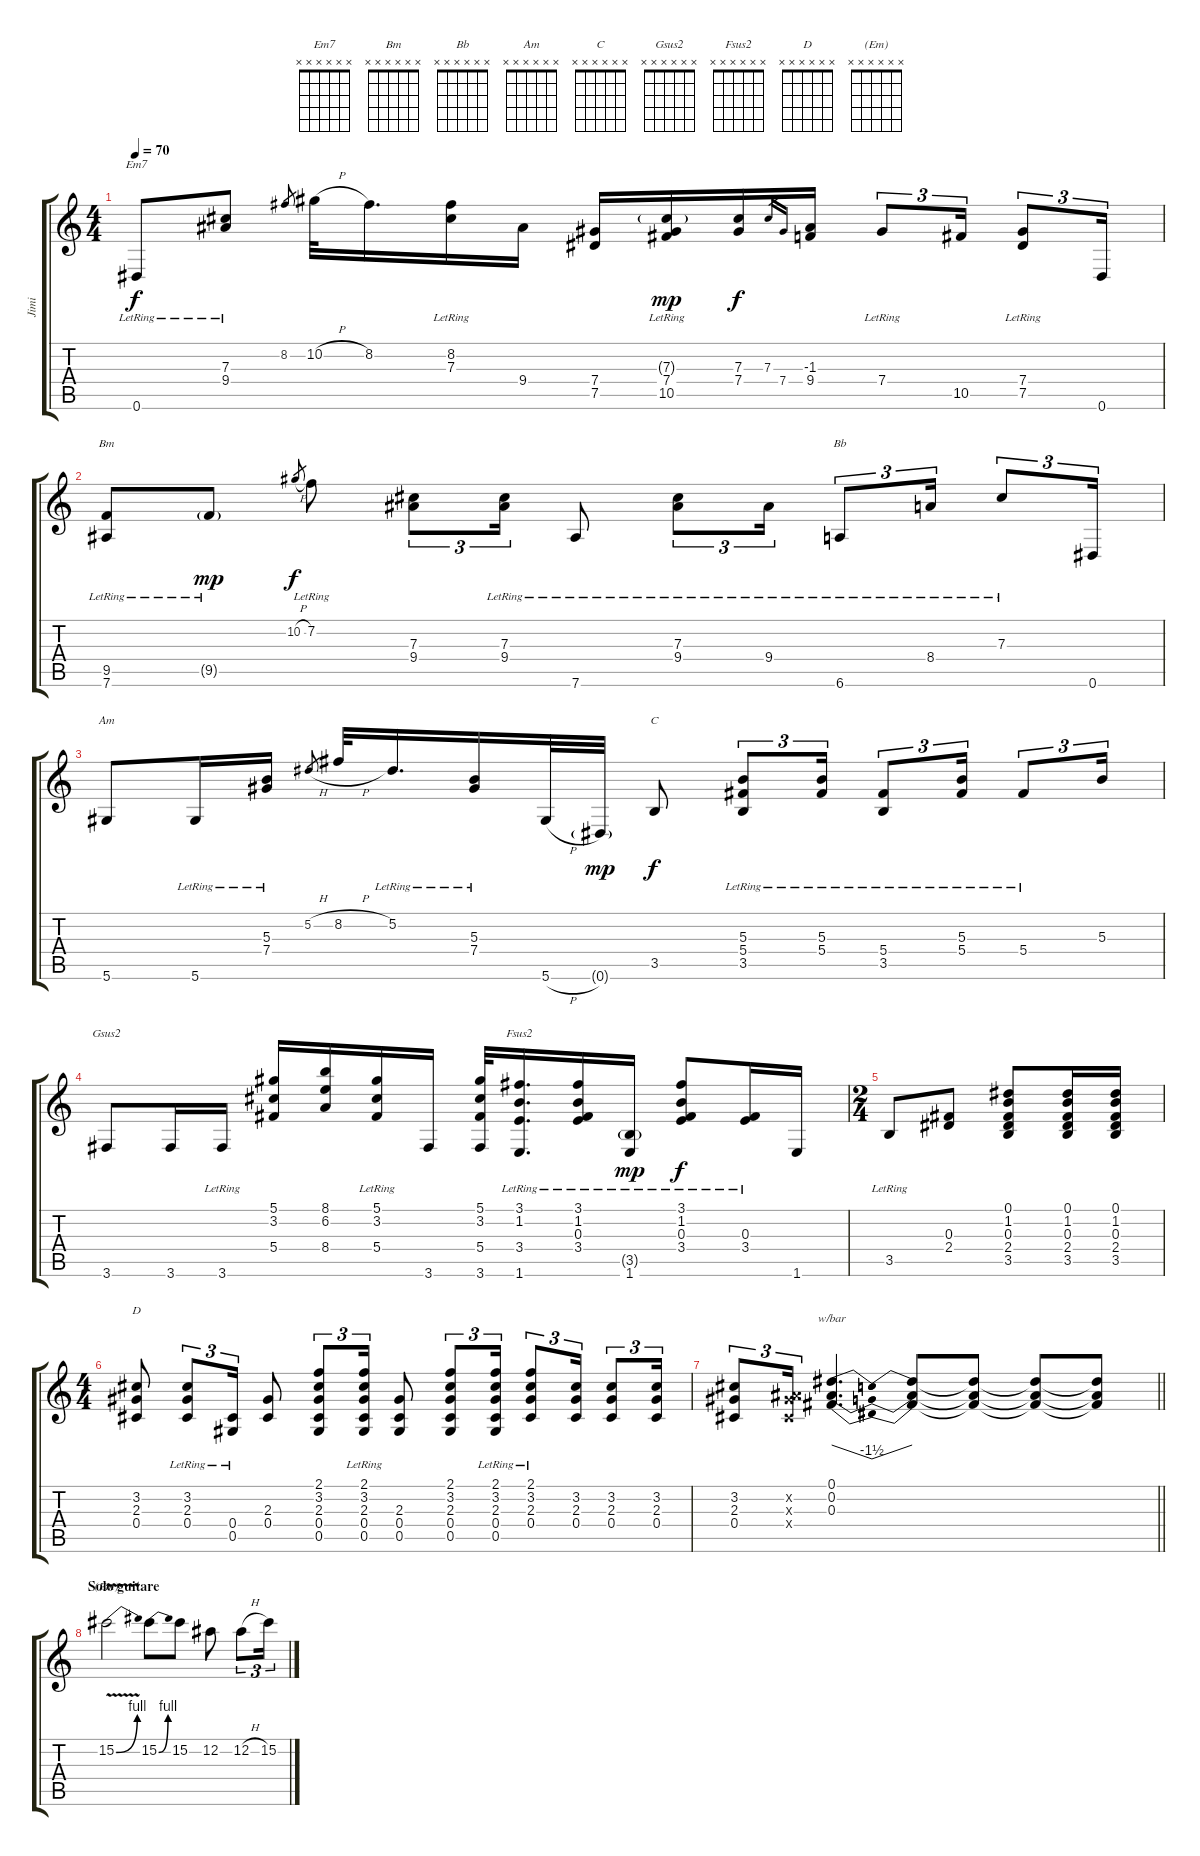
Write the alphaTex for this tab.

\track ("Jimi" "Jimi") {instrument electricguitarjazz}
\staff {score tabs}
\tuning (Eb4 Bb3 Gb3 Db3 Ab2 Eb2) {hide}
\chord ("Em7" x x x x x x)
\chord ("Bm" x x x x x x)
\chord ("Bb" x x x x x x)
\chord ("Am" x x x x x x)
\chord ("C" x x x x x x)
\chord ("Gsus2" x x x x x x)
\chord ("Fsus2" x x x x x x)
\chord ("D" x x x x x x)
\chord ("(Em)" x x x x x x)
\ts (4 4)
\tempo 70
\clef g2
\ks c
0.6{lr}.8{ch "Em7" dy f} (7.3{lr} 9.4{lr}).8 8.2.8{gr} 10.2{h}.32 8.2.16{d} (8.2 7.3{lr}).16 9.4.16 (7.4 7.5).16 (7.3{g} 7.4 10.5{lr}).16{dy mp} (7.3 7.4).16{dy f} 7.3.16{gr} 7.4.16{gr} (-1.3 9.4).16 7.4{lr}.8{tu (3 2)} 10.5.16{tu (3 2)} (7.4{lr} 7.5{lr}).8{tu (3 2)} 0.6.16{tu (3 2)} |
(9.5 7.6{lr}).8{ch "Bm"} 9.5{g lr}.8{dy mp} 10.2{h}.8{gr dy f} 7.2{lr}.8 (7.3 9.4).8{tu (3 2)} (7.3{lr} 9.4{lr}).16{tu (3 2)} 7.6{lr}.8 (7.3{lr} 9.4).8{tu (3 2)} 9.4{lr}.16{tu (3 2)} 6.6{lr}.8{tu (3 2) ch "Bb"} 8.4{lr}.16{tu (3 2)} 7.3{lr}.8{tu (3 2)} 0.6.16{tu (3 2)} |
5.6.8{ch "Am"} 5.6{lr}.16 (5.3{lr} 7.4{lr}).16 5.2{h}.8{gr} 8.2{h}.32 5.2{lr}.16{d} (5.3{lr} 7.4{lr}).16 5.6{h}.32 0.6{g}.32{dy mp} 3.5.8{ch "C" dy f} (5.3 5.4 3.5{lr}).8{tu (3 2)} (5.3{lr} 5.4).16{tu (3 2)} (5.4 3.5{lr}).8{tu (3 2)} (5.3{lr} 5.4).16{tu (3 2)} 5.4{lr}.8{tu (3 2)} 5.3.16{tu (3 2)} |
3.6.8{ch "Gsus2"} 3.6.16 3.6{lr}.16 (5.1 3.2 5.4).16 (8.1 6.2 8.4).16 (5.1{lr} 3.2{lr} 5.4{lr}).16 3.6.16 (5.1 3.2 5.4 3.6).32 (3.1 1.2 3.4 1.6{lr}).16{d ch "Fsus2"} (3.1{lr} 1.2{lr} 0.3{lr} 3.4{lr}).16 (3.5{g lr} 1.6{lr}).16{dy mp} (3.1{lr} 1.2{lr} 0.3 3.4).8{dy f} (0.3{lr} 3.4{lr}).16 1.6.16 |
\ts (2 4)
3.5{lr}.8 (0.3 2.4).8 (0.1 1.2 0.3 2.4 3.5).8 (0.1 1.2 0.3 2.4 3.5).16 (0.1 1.2 0.3 2.4 3.5).16 |
\ts (4 4)
(3.2 2.3 0.4).8{ch "D"} (3.2{lr} 2.3{lr} 0.4).8{tu (3 2)} (0.4 0.5{lr}).16{tu (3 2)} (2.3 0.4).8 (2.1 3.2 2.3 0.4 0.5).8{tu (3 2)} (2.1{lr} 3.2{lr} 2.3 0.4 0.5).16{tu (3 2)} (2.3 0.4 0.5).8 (2.1 3.2 2.3 0.4 0.5).8{tu (3 2)} (2.1 3.2 2.3 0.4 0.5{lr}).16{tu (3 2)} (2.1{lr} 3.2 2.3 0.4).8{tu (3 2)} (3.2 2.3 0.4).16{tu (3 2)} (3.2 2.3 0.4).8{tu (3 2)} (3.2 2.3 0.4).16{tu (3 2)} |
\barLineRight lightlight
(3.2 2.3 0.4).8{tu (3 2)} (0.2{x} 2.3{x} 0.4{x}).16{tu (3 2)} (0.1 0.2 0.3).4{d tbe (dip default 0 0 30 -6 60 0)} (0.1{t} 0.2{t} 0.3{t}).8 (0.1{t} 0.2{t} 0.3{t}).8 (0.1{t} 0.2{t} 0.3{t}).8 (0.1{t} 0.2{t} 0.3{t}).8 |
\section ("" "Solo guitare")
15.2{be (bend 0 0 60 4) v}.2{ch "(Em)" instrument overdrivenguitar} 15.2{be (bend 0 0 60 4)}.8 15.2.8 12.2.8 12.2{h}.8{tu (3 2)} 15.2.16{tu (3 2)}
